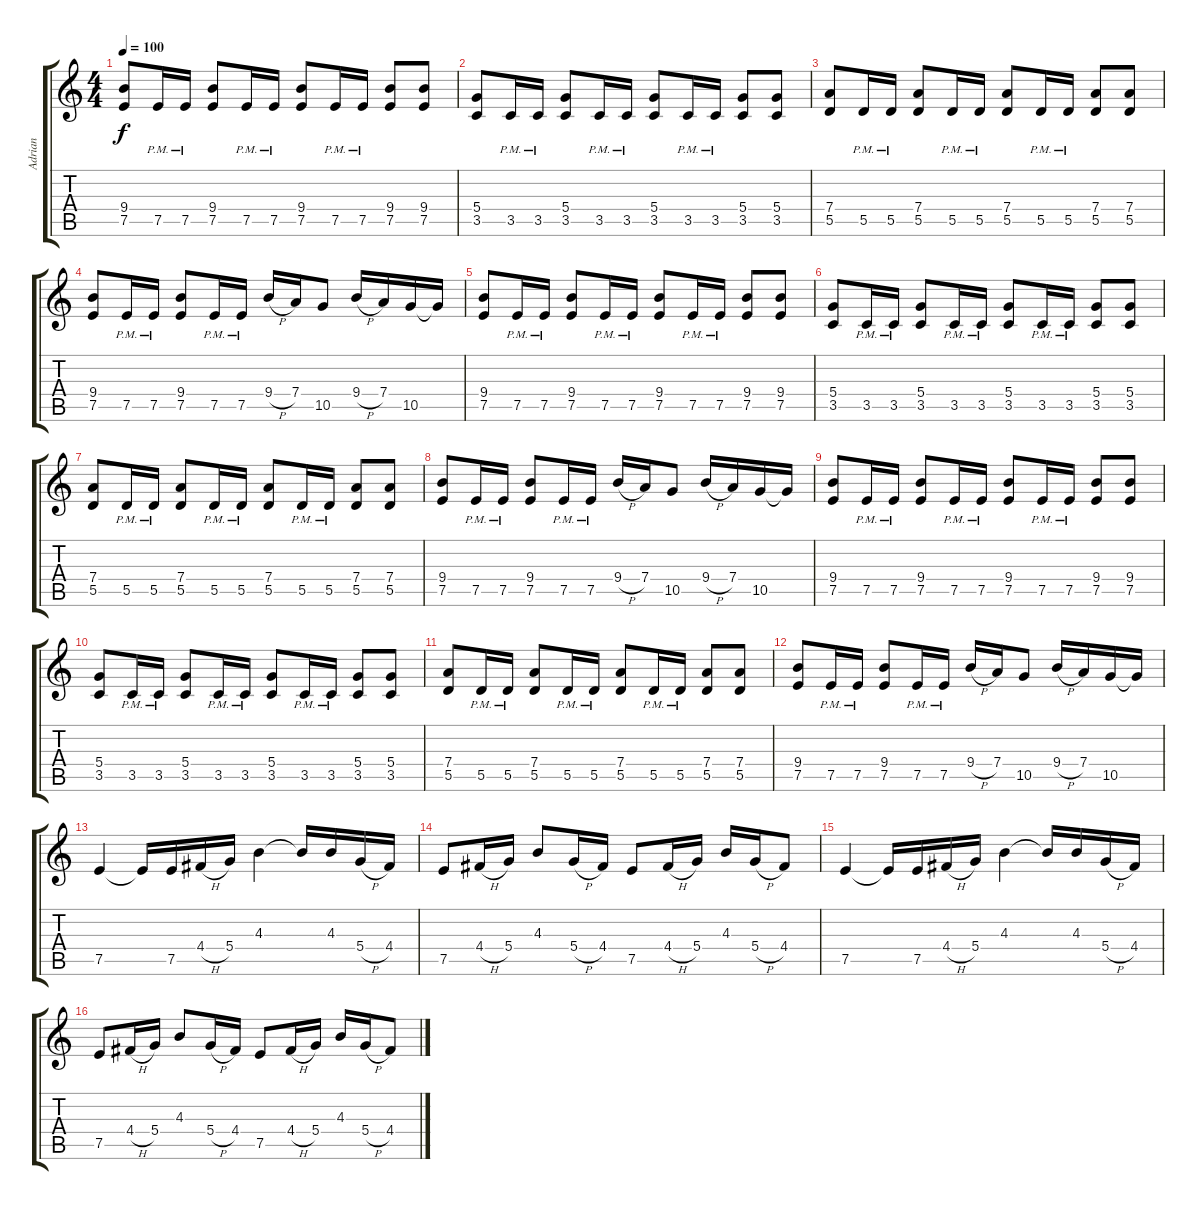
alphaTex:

\track ("Adrian" "Adrian") {instrument overdrivenguitar}
\staff {score tabs}
\tuning (E4 B3 G3 D3 A2 E2) {hide}
\ts (4 4)
\tempo 100
\clef g2
\ks c
(9.4 7.5).8{dy f} 7.5{pm}.16 7.5{pm}.16 (9.4 7.5).8 7.5{pm}.16 7.5{pm}.16 (9.4 7.5).8 7.5{pm}.16 7.5{pm}.16 (9.4 7.5).8 (9.4 7.5).8 |
(5.4 3.5).8 3.5{pm}.16 3.5{pm}.16 (5.4 3.5).8 3.5{pm}.16 3.5{pm}.16 (5.4 3.5).8 3.5{pm}.16 3.5{pm}.16 (5.4 3.5).8 (5.4 3.5).8 |
(7.4 5.5).8 5.5{pm}.16 5.5{pm}.16 (7.4 5.5).8 5.5{pm}.16 5.5{pm}.16 (7.4 5.5).8 5.5{pm}.16 5.5{pm}.16 (7.4 5.5).8 (7.4 5.5).8 |
(9.4 7.5).8 7.5{pm}.16 7.5{pm}.16 (9.4 7.5).8 7.5{pm}.16 7.5{pm}.16 9.4{h}.16 7.4.16 10.5.8 9.4{h}.16 7.4.16 10.5.16 10.5{t}.16 |
(9.4 7.5).8 7.5{pm}.16 7.5{pm}.16 (9.4 7.5).8 7.5{pm}.16 7.5{pm}.16 (9.4 7.5).8 7.5{pm}.16 7.5{pm}.16 (9.4 7.5).8 (9.4 7.5).8 |
(5.4 3.5).8 3.5{pm}.16 3.5{pm}.16 (5.4 3.5).8 3.5{pm}.16 3.5{pm}.16 (5.4 3.5).8 3.5{pm}.16 3.5{pm}.16 (5.4 3.5).8 (5.4 3.5).8 |
(7.4 5.5).8 5.5{pm}.16 5.5{pm}.16 (7.4 5.5).8 5.5{pm}.16 5.5{pm}.16 (7.4 5.5).8 5.5{pm}.16 5.5{pm}.16 (7.4 5.5).8 (7.4 5.5).8 |
(9.4 7.5).8 7.5{pm}.16 7.5{pm}.16 (9.4 7.5).8 7.5{pm}.16 7.5{pm}.16 9.4{h}.16 7.4.16 10.5.8 9.4{h}.16 7.4.16 10.5.16 10.5{t}.16 |
(9.4 7.5).8 7.5{pm}.16 7.5{pm}.16 (9.4 7.5).8 7.5{pm}.16 7.5{pm}.16 (9.4 7.5).8 7.5{pm}.16 7.5{pm}.16 (9.4 7.5).8 (9.4 7.5).8 |
(5.4 3.5).8 3.5{pm}.16 3.5{pm}.16 (5.4 3.5).8 3.5{pm}.16 3.5{pm}.16 (5.4 3.5).8 3.5{pm}.16 3.5{pm}.16 (5.4 3.5).8 (5.4 3.5).8 |
(7.4 5.5).8 5.5{pm}.16 5.5{pm}.16 (7.4 5.5).8 5.5{pm}.16 5.5{pm}.16 (7.4 5.5).8 5.5{pm}.16 5.5{pm}.16 (7.4 5.5).8 (7.4 5.5).8 |
(9.4 7.5).8 7.5{pm}.16 7.5{pm}.16 (9.4 7.5).8 7.5{pm}.16 7.5{pm}.16 9.4{h}.16 7.4.16 10.5.8 9.4{h}.16 7.4.16 10.5.16 10.5{t}.16 |
7.5.4 7.5{t}.16 7.5.16 4.4{h}.16 5.4.16 4.3.4 4.3{t}.16 4.3.16 5.4{h}.16 4.4.16 |
7.5.8 4.4{h}.16 5.4.16 4.3.8 5.4{h}.16 4.4.16 7.5.8 4.4{h}.16 5.4.16 4.3.16 5.4{h}.16 4.4.8 |
7.5.4 7.5{t}.16 7.5.16 4.4{h}.16 5.4.16 4.3.4 4.3{t}.16 4.3.16 5.4{h}.16 4.4.16 |
7.5.8 4.4{h}.16 5.4.16 4.3.8 5.4{h}.16 4.4.16 7.5.8 4.4{h}.16 5.4.16 4.3.16 5.4{h}.16 4.4.8
